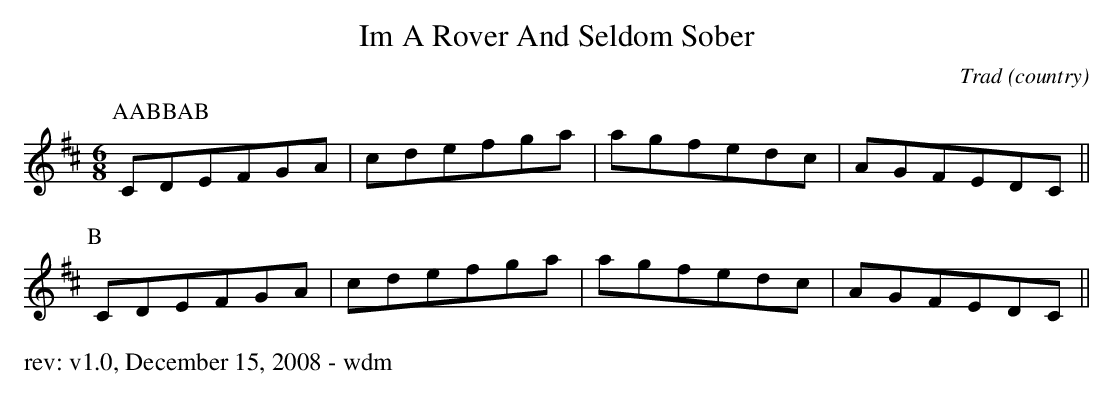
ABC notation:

X:1
T: Im A Rover And Seldom Sober
O: Trad (country)
M: 6/8
K: Dmaj
P: AABBAB
P:A
CDEFGA|cdefga|agfedc|AGFEDC||
P:B
CDEFGA|cdefga|agfedc|AGFEDC||
